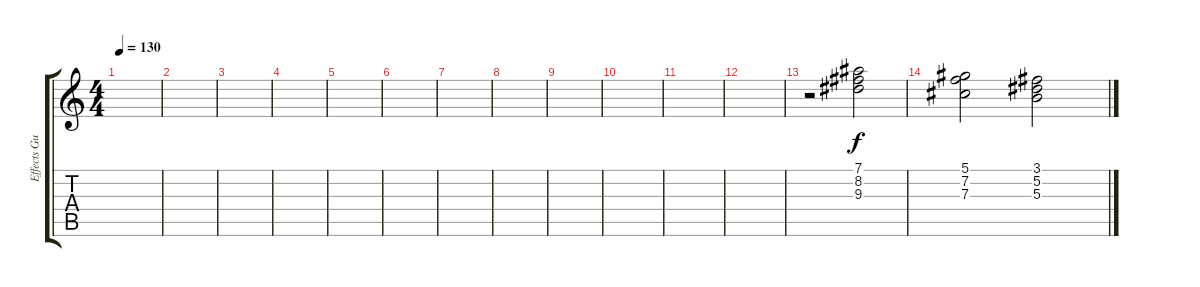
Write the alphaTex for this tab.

\track ("Effects Guitar" "Effects Gu") {instrument electricguitarclean}
\staff {score tabs}
\tuning (Eb4 Bb3 Gb3 Db3 Ab2 Eb2) {hide}
\ts (4 4)
\tempo 130
\clef g2
\ks c
|
|
|
|
|
|
|
|
|
|
|
|
r.2 (7.1 8.2 9.3).2 |
(5.1 7.2 7.3).2 (3.1 5.2 5.3).2
